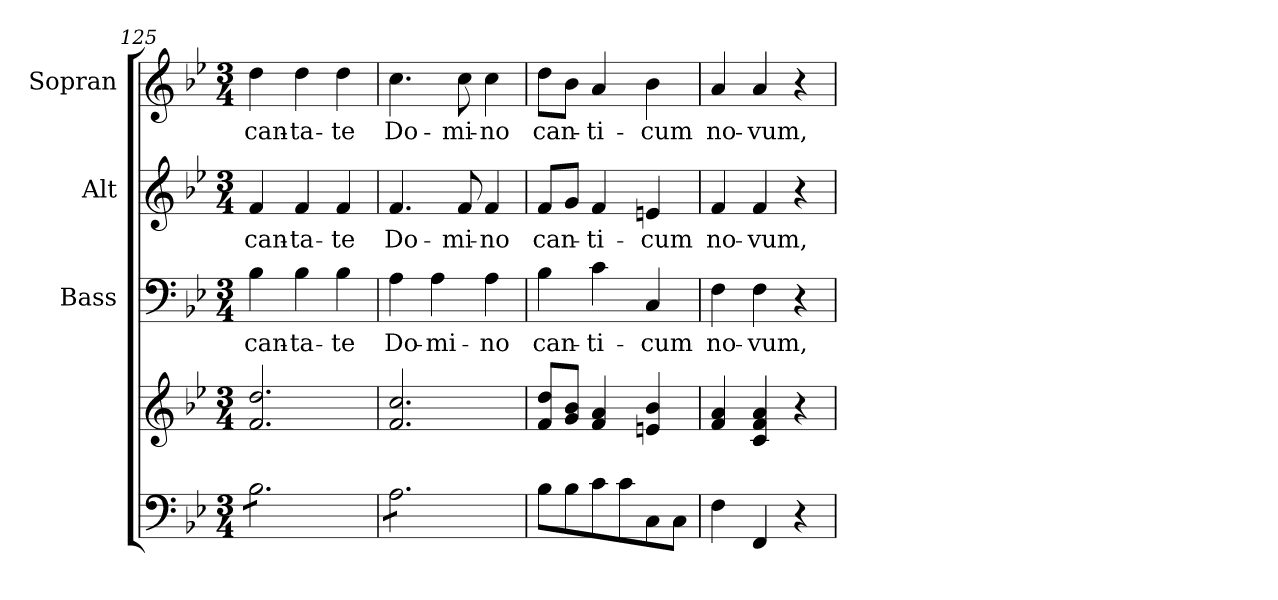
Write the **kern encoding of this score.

**kern	**kern	**kern	**text	**kern	**text	**kern	**text
*part4	*part4	*part3	*part3	*part2	*part2	*part1	*part1
*staff5	*staff4	*staff3	*staff3	*staff2	*staff2	*staff1	*staff1
*	*	*I"Bass	*	*I"Alt	*	*I"Sopran	*
*	*	*I'B.	*	*I'A.	*	*I'S.	*
*clefF4	*clefG2	*clefF4	*	*clefG2	*	*clefG2	*
*k[b-e-]	*k[b-e-]	*k[b-e-]	*	*k[b-e-]	*	*k[b-e-]	*
*B-:	*B-:	*B-:	*	*B-:	*	*B-:	*
*M3/4	*M3/4	*M3/4	*	*M3/4	*	*M3/4	*
=125	=125	=125	=125	=125	=125	=125	=125
!	!	!	!LO:LY:b	!	!LO:LY:b	!	!LO:LY:b
*tremolo	*	*	*	*	*	*	*
8B-\L	2.f/ 2.dd/	4B-\	can-	4f/	can-	4dd\	can-
8B-\	.	.	.	.	.	.	.
!	!	!	!LO:LY:b	!	!LO:LY:b	!	!LO:LY:b
8B-\	.	4B-\	-ta-	4f/	-ta-	4dd\	-ta-
8B-\	.	.	.	.	.	.	.
!	!	!	!LO:LY:b	!	!LO:LY:b	!	!LO:LY:b
8B-\	.	4B-\	-te	4f/	-te	4dd\	-te
8B-\J	.	.	.	.	.	.	.
=126	=126	=126	=126	=126	=126	=126	=126
!	!	!	!LO:LY:b	!	!LO:LY:b	!	!LO:LY:b
8A\L	2.f/ 2.cc/	4A\	Do-	4.f/	Do-	4.cc\	Do-
8A\	.	.	.	.	.	.	.
!	!	!	!LO:LY:b	!	!	!	!
8A\	.	4A\	-mi-	.	.	.	.
!	!	!	!	!	!LO:LY:b	!	!LO:LY:b
8A\	.	.	.	8f/	-mi-	8cc\	-mi-
!	!	!	!LO:LY:b	!	!LO:LY:b	!	!LO:LY:b
8A\	.	4A\	-no	4f/	-no	4cc\	-no
8A\J	.	.	.	.	.	.	.
*Xtremolo	*	*	*	*	*	*	*
=127	=127	=127	=127	=127	=127	=127	=127
!	!	!	!LO:LY:b	!	!LO:LY:b	!	!LO:LY:b
8B-\L	8f/ 8dd/L	4B-\	can-	8f/L	can-	8dd\L	can-
8B-\	8g/ 8b-/J	.	.	8g/J	.	8b-\J	.
!	!	!	!LO:LY:b	!	!LO:LY:b	!	!LO:LY:b
8c\	4f/ 4a/	4c\	-ti-	4f/	-ti-	4a/	-ti-
8c\	.	.	.	.	.	.	.
!	!	!	!LO:LY:b	!	!LO:LY:b	!	!LO:LY:b
8C\	4en/ 4b-/	4C/	-cum	4en/	-cum	4b-\	-cum
8C\J	.	.	.	.	.	.	.
=128	=128	=128	=128	=128	=128	=128	=128
!	!	!	!LO:LY:b	!	!LO:LY:b	!	!LO:LY:b
4F\	4f/ 4a/	4F\	no-	4f/	no-	4a/	no-
!	!	!	!LO:LY:b	!	!LO:LY:b	!	!LO:LY:b
4FF/	4c/ 4f/ 4a/	4F\	-vum,	4f/	-vum,	4a/	-vum,
4r	4r	4r	.	4r	.	4r	.
=	=	=	=	=	=	=	=
*-	*-	*-	*-	*-	*-	*-	*-
